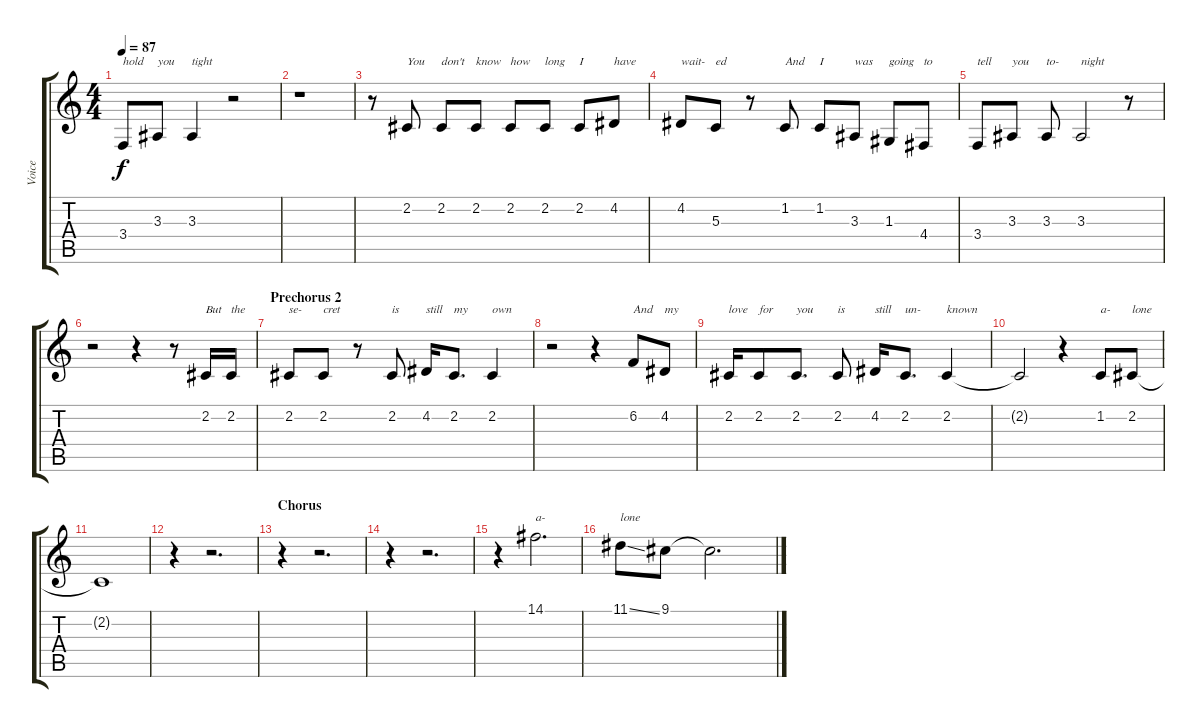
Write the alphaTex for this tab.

\track ("Voice" "Voice") {instrument altosax}
\staff {score tabs}
\tuning (E4 B3 G3 D3 A2 E2) {hide}
\ts (4 4)
\tempo 87
\clef g2
\ks c
3.4.8{txt "hold" dy f} 3.3.8{txt "you"} 3.3.4{txt "tight"} r.2 |
r.1 |
r.8 2.2.8{txt "You"} 2.2.8{txt "don't"} 2.2.8{txt "know"} 2.2.8{txt "how"} 2.2.8{txt "long"} 2.2.8{txt "I"} 4.2.8{txt "have"} |
4.2.8{txt "wait-"} 5.3.8{txt "ed"} r.8 1.2.8{txt "And"} 1.2.8{txt "I"} 3.3.8{txt "was"} 1.3.8{txt "going"} 4.4.8{txt "to"} |
3.4.8{txt "tell"} 3.3.8{txt "you"} 3.3.8{txt "to-"} 3.3.2{txt "night"} r.8 |
r.2 r.4 r.8 2.2.16{txt "But"} 2.2.16{txt "the"} |
\section ("" "Prechorus 2")
2.2.8{txt "se-"} 2.2.8{txt "cret"} r.8 2.2.8{txt "is"} 4.2.16{txt "still"} 2.2.8{d txt "my"} 2.2.4{txt "own"} |
r.2 r.4 6.2.8{txt "And"} 4.2.8{txt "my"} |
2.2.16{txt "love"} 2.2.8{txt "for"} 2.2.8{d txt "you"} 2.2.8{txt "is"} 4.2.16{txt "still"} 2.2.8{d txt "un-"} 2.2.4{txt "known"} |
2.2{t}.2 r.4 1.2.8{txt "a-"} 2.2.8{txt "lone"} |
2.2{t}.1 |
r.4 r.2{d} |
\section ("" "Chorus")
r.4 r.2{d} |
r.4 r.2{d} |
r.4 14.1.2{d txt "a-"} |
11.1{ss}.8{txt "lone"} 9.1.8 9.1{t}.2{d}
